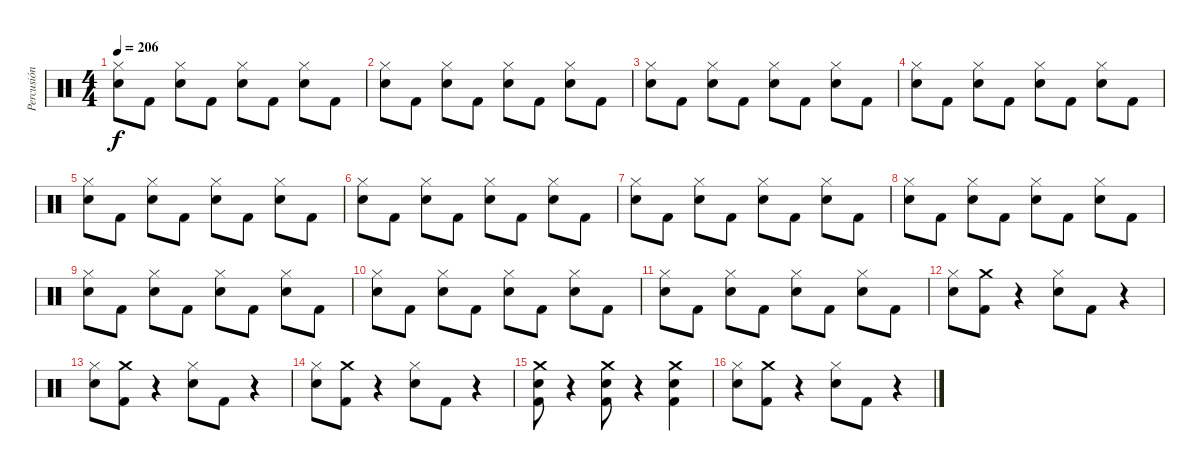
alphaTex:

\track ("Percusión" "Percusión") {instrument percussion}
\staff {score}
\articulation defaults
\ts (4 4)
\tempo 206
\clef neutral
\ks c
("Snare (hit) 2" "Hi-Hat (closed)").8{dy f} "Kick (hit) 2".8 ("Snare (hit) 2" "Hi-Hat (closed)").8 "Kick (hit) 2".8 ("Snare (hit) 2" "Hi-Hat (closed)").8 "Kick (hit) 2".8 ("Snare (hit) 2" "Hi-Hat (closed)").8 "Kick (hit) 2".8 |
("Snare (hit) 2" "Hi-Hat (closed)").8 "Kick (hit) 2".8 ("Snare (hit) 2" "Hi-Hat (closed)").8 "Kick (hit) 2".8 ("Snare (hit) 2" "Hi-Hat (closed)").8 "Kick (hit) 2".8 ("Snare (hit) 2" "Hi-Hat (closed)").8 "Kick (hit) 2".8 |
("Snare (hit) 2" "Hi-Hat (closed)").8 "Kick (hit) 2".8 ("Snare (hit) 2" "Hi-Hat (closed)").8 "Kick (hit) 2".8 ("Snare (hit) 2" "Hi-Hat (closed)").8 "Kick (hit) 2".8 ("Snare (hit) 2" "Hi-Hat (closed)").8 "Kick (hit) 2".8 |
("Snare (hit) 2" "Hi-Hat (closed)").8 "Kick (hit) 2".8 ("Snare (hit) 2" "Hi-Hat (closed)").8 "Kick (hit) 2".8 ("Snare (hit) 2" "Hi-Hat (closed)").8 "Kick (hit) 2".8 ("Snare (hit) 2" "Hi-Hat (closed)").8 "Kick (hit) 2".8 |
("Snare (hit) 2" "Hi-Hat (closed)").8 "Kick (hit) 2".8 ("Snare (hit) 2" "Hi-Hat (closed)").8 "Kick (hit) 2".8 ("Snare (hit) 2" "Hi-Hat (closed)").8 "Kick (hit) 2".8 ("Snare (hit) 2" "Hi-Hat (closed)").8 "Kick (hit) 2".8 |
("Snare (hit) 2" "Hi-Hat (closed)").8 "Kick (hit) 2".8 ("Snare (hit) 2" "Hi-Hat (closed)").8 "Kick (hit) 2".8 ("Snare (hit) 2" "Hi-Hat (closed)").8 "Kick (hit) 2".8 ("Snare (hit) 2" "Hi-Hat (closed)").8 "Kick (hit) 2".8 |
("Snare (hit) 2" "Hi-Hat (closed)").8 "Kick (hit) 2".8 ("Snare (hit) 2" "Hi-Hat (closed)").8 "Kick (hit) 2".8 ("Snare (hit) 2" "Hi-Hat (closed)").8 "Kick (hit) 2".8 ("Snare (hit) 2" "Hi-Hat (closed)").8 "Kick (hit) 2".8 |
("Snare (hit) 2" "Hi-Hat (closed)").8 "Kick (hit) 2".8 ("Snare (hit) 2" "Hi-Hat (closed)").8 "Kick (hit) 2".8 ("Snare (hit) 2" "Hi-Hat (closed)").8 "Kick (hit) 2".8 ("Snare (hit) 2" "Hi-Hat (closed)").8 "Kick (hit) 2".8 |
("Snare (hit) 2" "Hi-Hat (closed)").8 "Kick (hit) 2".8 ("Snare (hit) 2" "Hi-Hat (closed)").8 "Kick (hit) 2".8 ("Snare (hit) 2" "Hi-Hat (closed)").8 "Kick (hit) 2".8 ("Snare (hit) 2" "Hi-Hat (closed)").8 "Kick (hit) 2".8 |
("Snare (hit) 2" "Hi-Hat (closed)").8 "Kick (hit) 2".8 ("Snare (hit) 2" "Hi-Hat (closed)").8 "Kick (hit) 2".8 ("Snare (hit) 2" "Hi-Hat (closed)").8 "Kick (hit) 2".8 ("Snare (hit) 2" "Hi-Hat (closed)").8 "Kick (hit) 2".8 |
("Snare (hit) 2" "Hi-Hat (closed)").8 "Kick (hit) 2".8 ("Snare (hit) 2" "Hi-Hat (closed)").8 "Kick (hit) 2".8 ("Snare (hit) 2" "Hi-Hat (closed)").8 "Kick (hit) 2".8 ("Snare (hit) 2" "Hi-Hat (closed)").8 "Kick (hit) 2".8 |
("Snare (hit) 2" "Hi-Hat (closed)").8 ("Kick (hit) 2" "Crash medium (hit)").8 r.4 ("Snare (hit) 2" "Hi-Hat (closed)").8 "Kick (hit) 2".8 r.4 |
("Snare (hit) 2" "Hi-Hat (closed)").8 ("Kick (hit) 2" "Crash medium (hit)").8 r.4 ("Snare (hit) 2" "Hi-Hat (closed)").8 "Kick (hit) 2".8 r.4 |
("Snare (hit) 2" "Hi-Hat (closed)").8 ("Kick (hit) 2" "Crash medium (hit)").8 r.4 ("Snare (hit) 2" "Hi-Hat (closed)").8 "Kick (hit) 2".8 r.4 |
("Kick (hit) 2" "Snare (hit) 2" "Crash medium (hit)").8 r.4 ("Kick (hit) 2" "Snare (hit) 2" "Crash medium (hit)").8 r.4 ("Kick (hit) 2" "Snare (hit) 2" "Crash medium (hit)").4 |
("Snare (hit) 2" "Hi-Hat (closed)").8 ("Kick (hit) 2" "Crash medium (hit)").8 r.4 ("Snare (hit) 2" "Hi-Hat (closed)").8 "Kick (hit) 2".8 r.4
